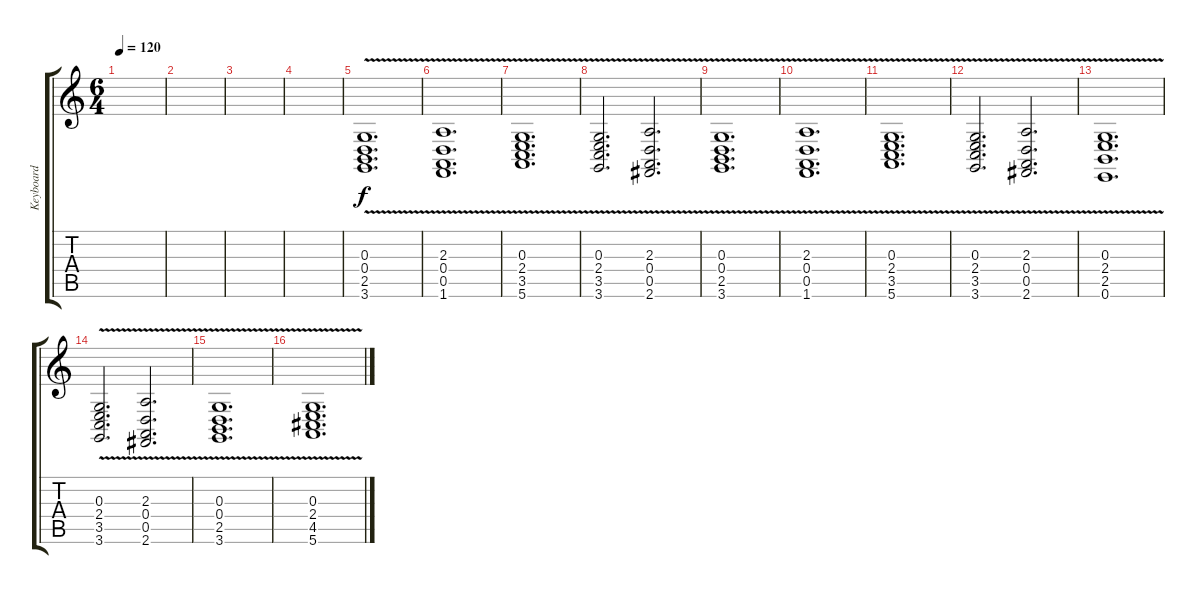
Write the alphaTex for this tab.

\track ("Keyboard" "Keyboard") {instrument drawbarorgan}
\staff {score tabs}
\tuning (E4 B3 G3 D3 A2 E2) {hide}
\ts (6 4)
\tempo 120
\clef g2
\ks c
|
|
|
|
(0.3 0.4 2.5 3.6{v}).1{d} |
(2.3 0.4 0.5{v} 1.6).1{d} |
(0.3 2.4 3.5{v} 5.6).1{d} |
(0.3 2.4 3.5{v} 3.6).2{d} (2.3 0.4 0.5{v} 2.6).2{d} |
(0.3 0.4 2.5 3.6{v}).1{d} |
(2.3 0.4 0.5{v} 1.6).1{d} |
(0.3 2.4 3.5{v} 5.6).1{d} |
(0.3 2.4 3.5{v} 3.6).2{d} (2.3 0.4 0.5{v} 2.6).2{d} |
(0.3 2.4 2.5{v} 0.6).1{d} |
(0.3 2.4 3.5{v} 3.6).2{d} (2.3 0.4 0.5{v} 2.6).2{d} |
(0.3 0.4 2.5 3.6{v}).1{d} |
(0.3 2.4 4.5{v} 5.6).1{d}
